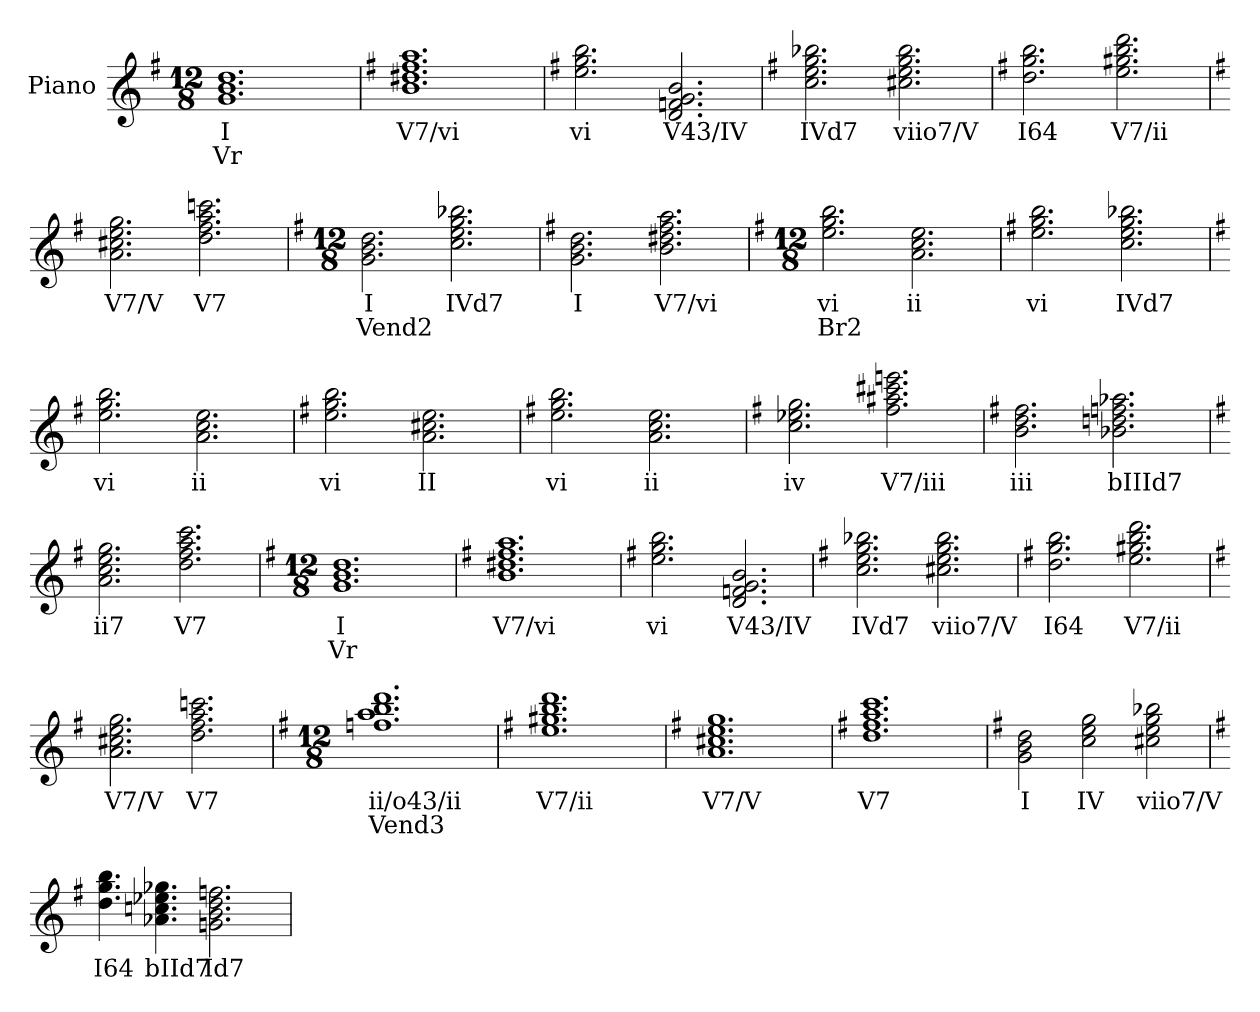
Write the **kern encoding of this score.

**kern	**text	**text
*part1	*part1	*part1
*staff1	*staff1	*staff1
*I"Piano	*	*
*I'Pno	*	*
*k[f#]	*	*
*G:	*	*
*M12/8	*	*
=	=	=
1.g 1.b 1.dd	I	Vr
=	=	=
*k[f#]	*	*
*G:	*	*
1.b 1.dd#X 1.ff# 1.aa	V7/vi	.
=	=	=
*k[f#]	*	*
*G:	*	*
2.ee 2.gg 2.bb	vi	.
2.d 2.fn 2.g 2.b	V43/IV	.
=	=	=
*k[f#]	*	*
*G:	*	*
2.cc 2.ee 2.gg 2.bb-X	IVd7	.
2.cc#X 2.ee 2.gg 2.bb-	viio7/V	.
=	=	=
*k[f#]	*	*
*G:	*	*
2.dd 2.gg 2.bb	I64	.
2.ee 2.gg#X 2.bb 2.ddd	V7/ii	.
=	=	=
*k[f#]	*	*
*G:	*	*
2.a 2.cc#X 2.ee 2.gg	V7/V	.
2.dd 2.ff# 2.aa 2.cccn	V7	.
=	=	=
*k[f#]	*	*
*G:	*	*
*M12/8	*	*
2.g 2.b 2.dd	I	Vend2
2.cc 2.ee 2.gg 2.bb-X	IVd7	.
=	=	=
*k[f#]	*	*
*G:	*	*
2.g 2.b 2.dd	I	.
2.b 2.dd#X 2.ff# 2.aa	V7/vi	.
=	=	=
*k[f#]	*	*
*G:	*	*
*M12/8	*	*
2.ee 2.gg 2.bb	vi	Br2
2.a 2.cc 2.ee	ii	.
=	=	=
*k[f#]	*	*
*G:	*	*
2.ee 2.gg 2.bb	vi	.
2.cc 2.ee 2.gg 2.bb-X	IVd7	.
=	=	=
*k[f#]	*	*
*G:	*	*
2.ee 2.gg 2.bb	vi	.
2.a 2.cc 2.ee	ii	.
=	=	=
*k[f#]	*	*
*G:	*	*
2.ee 2.gg 2.bb	vi	.
2.a 2.cc#X 2.ee	II	.
=	=	=
*k[f#]	*	*
*G:	*	*
2.ee 2.gg 2.bb	vi	.
2.a 2.cc 2.ee	ii	.
=	=	=
*k[f#]	*	*
*G:	*	*
2.cc 2.ee-X 2.gg	iv	.
2.ff# 2.aa#X 2.ccc#X 2.eeen	V7/iii	.
=	=	=
*k[f#]	*	*
*G:	*	*
2.b 2.dd 2.ff#	iii	.
2.b-X 2.ddn 2.ffn 2.aa-X	bIIId7	.
=	=	=
*k[f#]	*	*
*G:	*	*
2.a 2.cc 2.ee 2.gg	ii7	.
2.dd 2.ff# 2.aa 2.ccc	V7	.
=	=	=
*k[f#]	*	*
*G:	*	*
*M12/8	*	*
1.g 1.b 1.dd	I	Vr
=	=	=
*k[f#]	*	*
*G:	*	*
1.b 1.dd#X 1.ff# 1.aa	V7/vi	.
=	=	=
*k[f#]	*	*
*G:	*	*
2.ee 2.gg 2.bb	vi	.
2.d 2.fn 2.g 2.b	V43/IV	.
=	=	=
*k[f#]	*	*
*G:	*	*
2.cc 2.ee 2.gg 2.bb-X	IVd7	.
2.cc#X 2.ee 2.gg 2.bb-	viio7/V	.
=	=	=
*k[f#]	*	*
*G:	*	*
2.dd 2.gg 2.bb	I64	.
2.ee 2.gg#X 2.bb 2.ddd	V7/ii	.
=	=	=
*k[f#]	*	*
*G:	*	*
2.a 2.cc#X 2.ee 2.gg	V7/V	.
2.dd 2.ff# 2.aa 2.cccn	V7	.
=	=	=
*k[f#]	*	*
*G:	*	*
*M12/8	*	*
1.ffn 1.aa 1.bb 1.ddd	ii/o43/ii	Vend3
=	=	=
*k[f#]	*	*
*G:	*	*
1.ee 1.gg#X 1.bb 1.ddd	V7/ii	.
=	=	=
*k[f#]	*	*
*G:	*	*
1.a 1.cc#X 1.ee 1.gg	V7/V	.
=	=	=
*k[f#]	*	*
*G:	*	*
1.dd 1.ff# 1.aa 1.ccc	V7	.
=	=	=
*k[f#]	*	*
*G:	*	*
2g 2b 2dd	I	.
2cc 2ee 2gg	IV	.
2cc#X 2ee 2gg 2bb-X	viio7/V	.
=	=	=
*k[f#]	*	*
*G:	*	*
4.dd 4.gg 4.bb	I64	.
4.a-X 4.ccn 4.ee-X 4.gg-X	bIId7	.
2.gn 2.b 2.dd 2.ffn	Id7	.
=	=	=
*-	*-	*-
